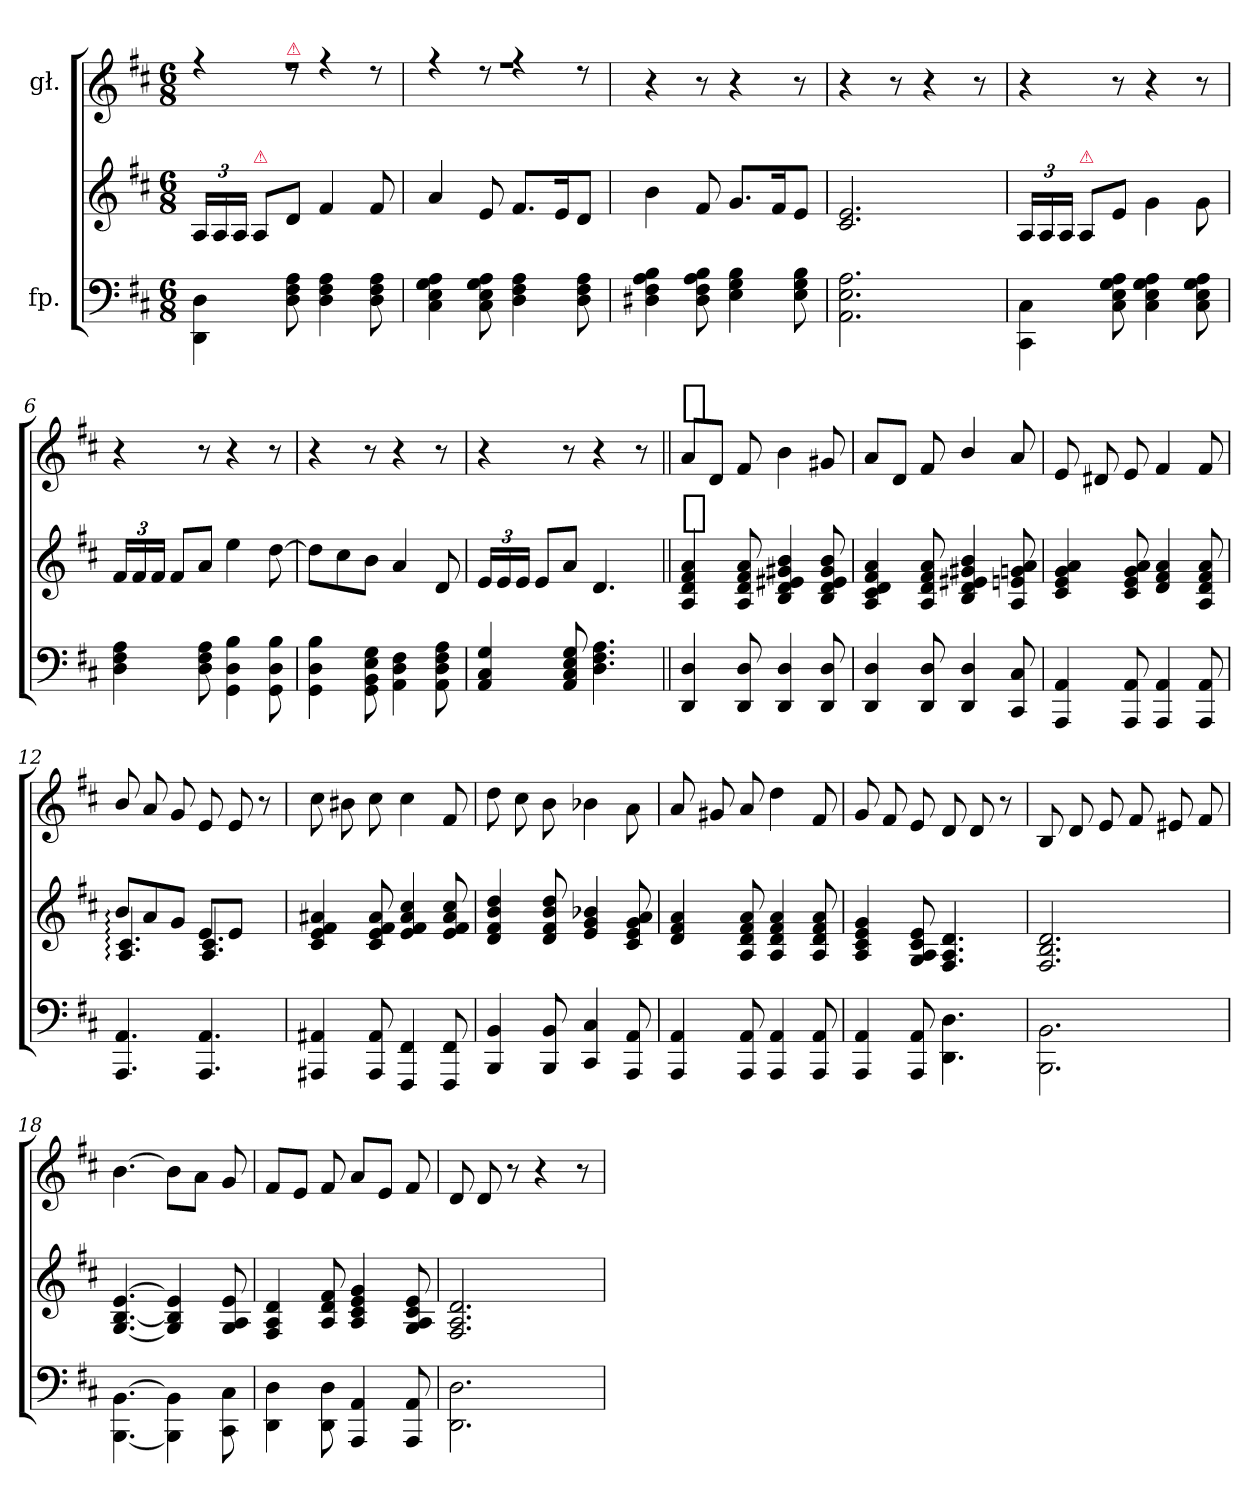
**kern	**kern	**kern
*part2	*part2	*part1
*staff3	*staff2	*staff1
*I"fp.	*	*I"gł.
*clefF4	*clefG2	*clefG2
*k[f#c#]	*k[f#c#]	*k[f#c#]
*M6/8	*M6/8	*M6/8
=1	=1	=1
*	*	*^
4DD\ 4D\	24A/LL	4r	2.rff
.	24A/	.	.
.	24A/JJ	.	.
!	!LO:TX:a:color=crimson:t=⚠	!	!
.	8A/L	.	.
!	!	!LO:TX:a:color=crimson:t=⚠	!
8D\ 8F#\ 8A\	8d\J	8r	.
4D\ 4F#\ 4A\	4f#/	4r	.
8D\ 8F#\ 8A\	8f#/	8r	.
=2	=2	=2	=2
4C#\ 4E\ 4G\ 4A\	4a/	4r	2.rff
8C#\ 8E\ 8G\ 8A\	8e/	8r	.
4D\ 4F#\ 4A\	8.f#/L	4r	.
.	16e/K	.	.
8D\ 8F#\ 8A\	8d/J	8r	.
*	*	*v	*v
=3	=3	=3
4D#X\ 4F#\ 4A\ 4B\	4b\	4r
8D#\ 8F#\ 8A\ 8B\	8f#/	8r
4E\ 4G\ 4B\	8.g/L	4r
.	16f#/K	.
8E\ 8G\ 8B\	8e/J	8r
=4	=4	=4
2.AA\ 2.E\ 2.A\	2.c#/ 2.e/	4r
.	.	8r
.	.	4r
.	.	8r
=5	=5	=5
4CC#\ 4C#\	24A/LL	4r
.	24A/	.
.	24A/JJ	.
!	!LO:TX:a:color=crimson:t=⚠	!
.	8A/L	.
8C#\ 8E\ 8G\ 8A\	8e\J	8r
4C#\ 4E\ 4G\ 4A\	4g\	4r
8C#\ 8E\ 8G\ 8A\	8g\	8r
=6	=6	=6
4D\ 4F#\ 4A\	24f#/LL	4r
.	24f#/	.
.	24f#/JJ	.
.	8f#/L	.
8D\ 8F#\ 8A\	8a/J	8r
4GG\ 4D\ 4B\	4ee\	4r
8GG\ 8D\ 8B\	[8dd\	8r
=7	=7	=7
4GG\ 4D\ 4B\	8dd\L]	4r
.	8cc#\	.
8GG\ 8BB\ 8E\ 8G\	8b\J	8r
4AA\ 4D\ 4F#\	4a/	4r
8AA\ 8D\ 8F#\ 8A\	8d/	8r
=8	=8	=8
4AA/ 4C#/ 4G/	24e/LL	4r
.	24e/	.
.	24e/JJ	.
.	8e/L	.
8AA/ 8C#/ 8E/ 8G/	8a/J	8r
4.D\ 4.F#\ 4.A\	4.d/	4r
.	.	8r
=9||	=9||	=9||
!	!	!LO:TX:a:t=[segno]
!	!LO:TX:a:t=[segno]	!
4DD/ 4D/	4A/ 4d/ 4f#/ 4a/	8a/L
.	.	8d/J
8DD/ 8D/	8A/ 8d/ 8f#/ 8a/	8f#/
4DD/ 4D/	4B/ 4d/ 4e#X/ 4g#X/ 4b/	4b\
8DD/ 8D/	8B/ 8d/ 8e#/ 8g#/ 8b/	8g#X/
=10	=10	=10
4DD/ 4D/	4A/ 4c#/ 4d/ 4f#/ 4a/	8a/L
.	.	8d/J
8DD/ 8D/	8A/ 8d/ 8f#/ 8a/	8f#/
4DD/ 4D/	4B/ 4d/ 4e#X/ 4g#X/ 4b/	4b/
8CC#/ 8C#/	8A/ 8en/ 8gn/ 8a/	8a/
=11	=11	=11
4AAA/ 4AA/	4c#/ 4e/ 4g/ 4a/	8e/
.	.	8d#X/
8AAA/ 8AA/	8c#/ 8e/ 8g/ 8a/	8e/
4AAA/ 4AA/	4d/ 4f#/ 4a/	4f#/
8AAA/ 8AA/	8A/ 8d/ 8f#/ 8a/	8f#/
=12	=12	=12
*	*^	*
4.AAA/ 4.AA/	8b:/L	4.A:/ 4.c#:/	8b/
.	8a/	.	8a/
.	8g/J	.	8g/
4.AAA/ 4.AA/	8e/L	4.A/ 4.c#/	8e/
.	8e/J	.	8e/
.	8ryy	.	8r
*	*v	*v	*
=13	=13	=13
4AAA#X/ 4AA#X/	4c#/ 4e/ 4f#/ 4a#X/	8cc#\
.	.	8b#X\
8AAA#/ 8AA#/	8c#/ 8e/ 8f#/ 8a#/	8cc#\
4FFF#/ 4FF#/	4e/ 4f#/ 4a#/ 4cc#/	4cc#\
8FFF#/ 8FF#/	8e/ 8f#/ 8a#/ 8cc#/	8f#/
=14	=14	=14
4BBB/ 4BB/	4d/ 4f#/ 4b/ 4dd/	8dd\
.	.	8cc#\
8BBB/ 8BB/	8d/ 8f#/ 8b/ 8dd/	8b\
4CC#/ 4C#/	4e/ 4g/ 4b-X/	4b-X\
8AAA/ 8AA/	8c#/ 8e/ 8g/ 8a/	8a\
=15	=15	=15
4AAA/ 4AA/	4d/ 4f#/ 4a/	8a/
.	.	8g#X/
8AAA/ 8AA/	8A/ 8d/ 8f#/ 8a/	8a/
4AAA/ 4AA/	4A/ 4d/ 4f#/ 4a/	4dd\
8AAA/ 8AA/	8A/ 8d/ 8f#/ 8a/	8f#/
=16	=16	=16
4AAA/ 4AA/	4A/ 4c#/ 4e/ 4g/	8g/
.	.	8f#/
8AAA/ 8AA/	8G/ 8A/ 8c#/ 8e/	8e/
4.DD\ 4.D\	4.F#/ 4.A/ 4.d/	8d/
.	.	8d/
.	.	8r
=17	=17	=17
2.BBB\ 2.BB\	2.F#/ 2.B/ 2.d/	8B/
.	.	8d/
.	.	8e/
.	.	8f#/
.	.	8e#X/
.	.	8f#/
=18	=18	=18
[4.BBB\ [4.BB\	[4.G/ [4.B/ [4.e/	[4.b\
4BBB]\ 4BB]\	4G]/ 4B]/ 4e]/	8b\L]
.	.	8a\J
8CC#\ 8C#\	8G/ 8A/ 8e/	8g/
=19	=19	=19
4DD\ 4D\	4F#/ 4A/ 4d/	8f#/L
.	.	8e/J
8DD\ 8D\	8A/ 8d/ 8f#/	8f#/
4AAA/ 4AA/	4A/ 4c#/ 4e/ 4g/	8a/L
.	.	8e/J
8AAA/ 8AA/	8G/ 8A/ 8c#/ 8e/	8f#/
=20	=20	=20
2.DD\ 2.D\	2.F#/ 2.A/ 2.d/	8d/
.	.	8d/
.	.	8r
.	.	4r
.	.	8r
=	=	=
*-	*-	*-
